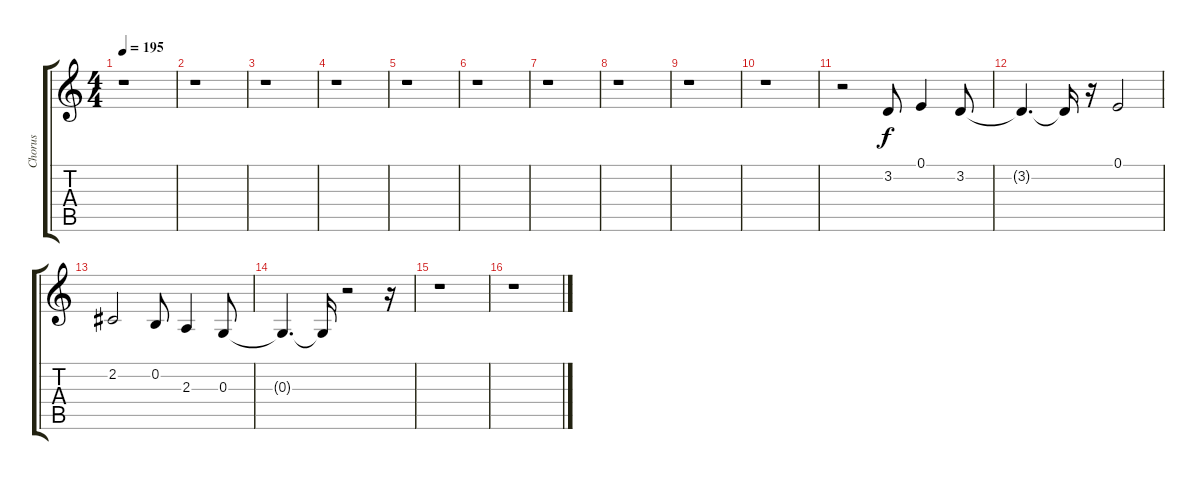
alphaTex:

\track ("Chorus" "Chorus") {instrument flute}
\staff {score tabs}
\tuning (E4 B3 G3 D3 A2 E2) {hide}
\ts (4 4)
\tempo 195
\clef g2
\ks c
r.1{dy f} |
r.1 |
r.1 |
r.1 |
r.1 |
r.1 |
r.1 |
r.1 |
r.1 |
r.1 |
r.2 3.2.8 0.1.4 3.2.8 |
3.2{t}.4{d} 3.2{t}.16 r.16 0.1.2 |
2.2.2 0.2.8 2.3.4 0.3.8 |
0.3{t}.4{d} 0.3{t}.16 r.2 r.16 |
r.1 |
r.1
